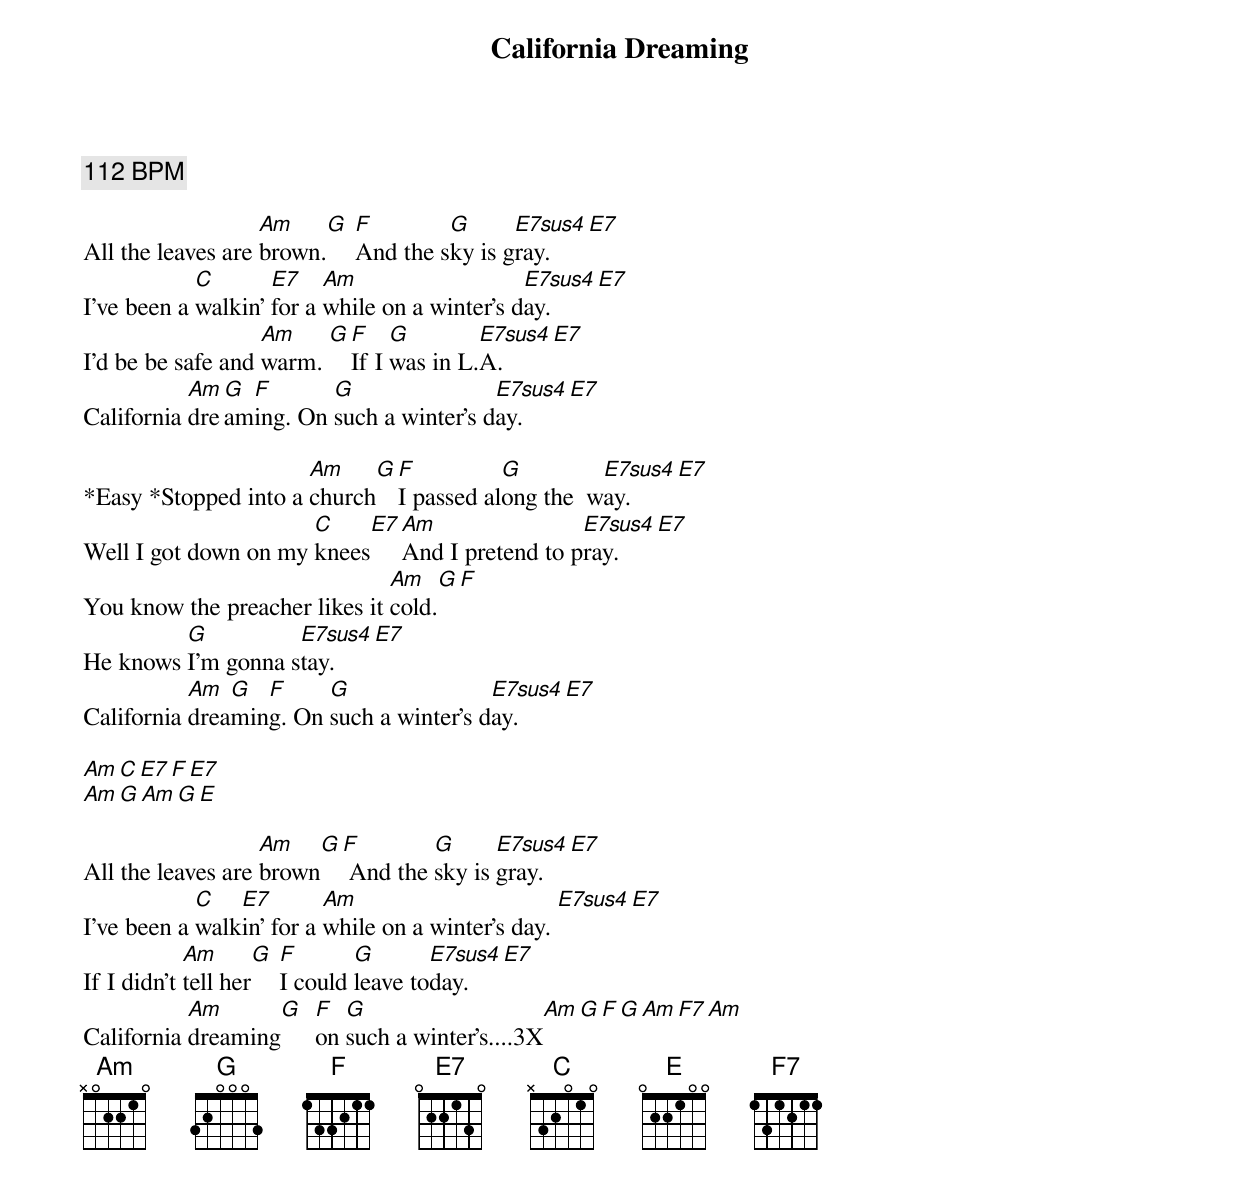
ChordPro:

{title:California Dreaming}
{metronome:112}
{c:112 BPM}
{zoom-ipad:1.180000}
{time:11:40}

All the leaves are [Am]brown.[G] [F]And the s[G]ky is g[E7sus4]ray. [E7]
I've been a [C]walkin' [E7]for a [Am]while on a winter's d[E7sus4]ay. [E7]
I'd be be safe and [Am]warm. [G][F]If I [G]was in L.[E7sus4]A. [E7]
California [Am]dre[G]am[F]ing. On [G]such a winter's d[E7sus4]ay. [E7]

*Easy *Stopped into a [Am]church[G][F]I passed al[G]ong the  w[E7sus4]ay. [E7]
Well I got down on my [C]knees[E7][Am]And I pretend to p[E7sus4]ray.[E7]
You know the preacher likes it [Am]cold.[G][F]
He knows [G]I'm gonna s[E7sus4]tay. [E7]
California [Am]drea[G]min[F]g. On [G]such a winter's d[E7sus4]ay. [E7]

[Am][C][E7][F][E7]
[Am][G][Am][G][E]

All the leaves are [Am]brown[G][F] And the [G]sky is [E7sus4]gray. [E7]
I've been a [C]walk[E7]in' for a [Am]while on a winter's day. [E7sus4][E7]
If I didn't [Am]tell her[G] [F]I could [G]leave to[E7sus4]day. [E7]
California [Am]dreaming[G]  [F]on [G]such a winter's....3X[Am][G][F][G][Am][F7][Am]
